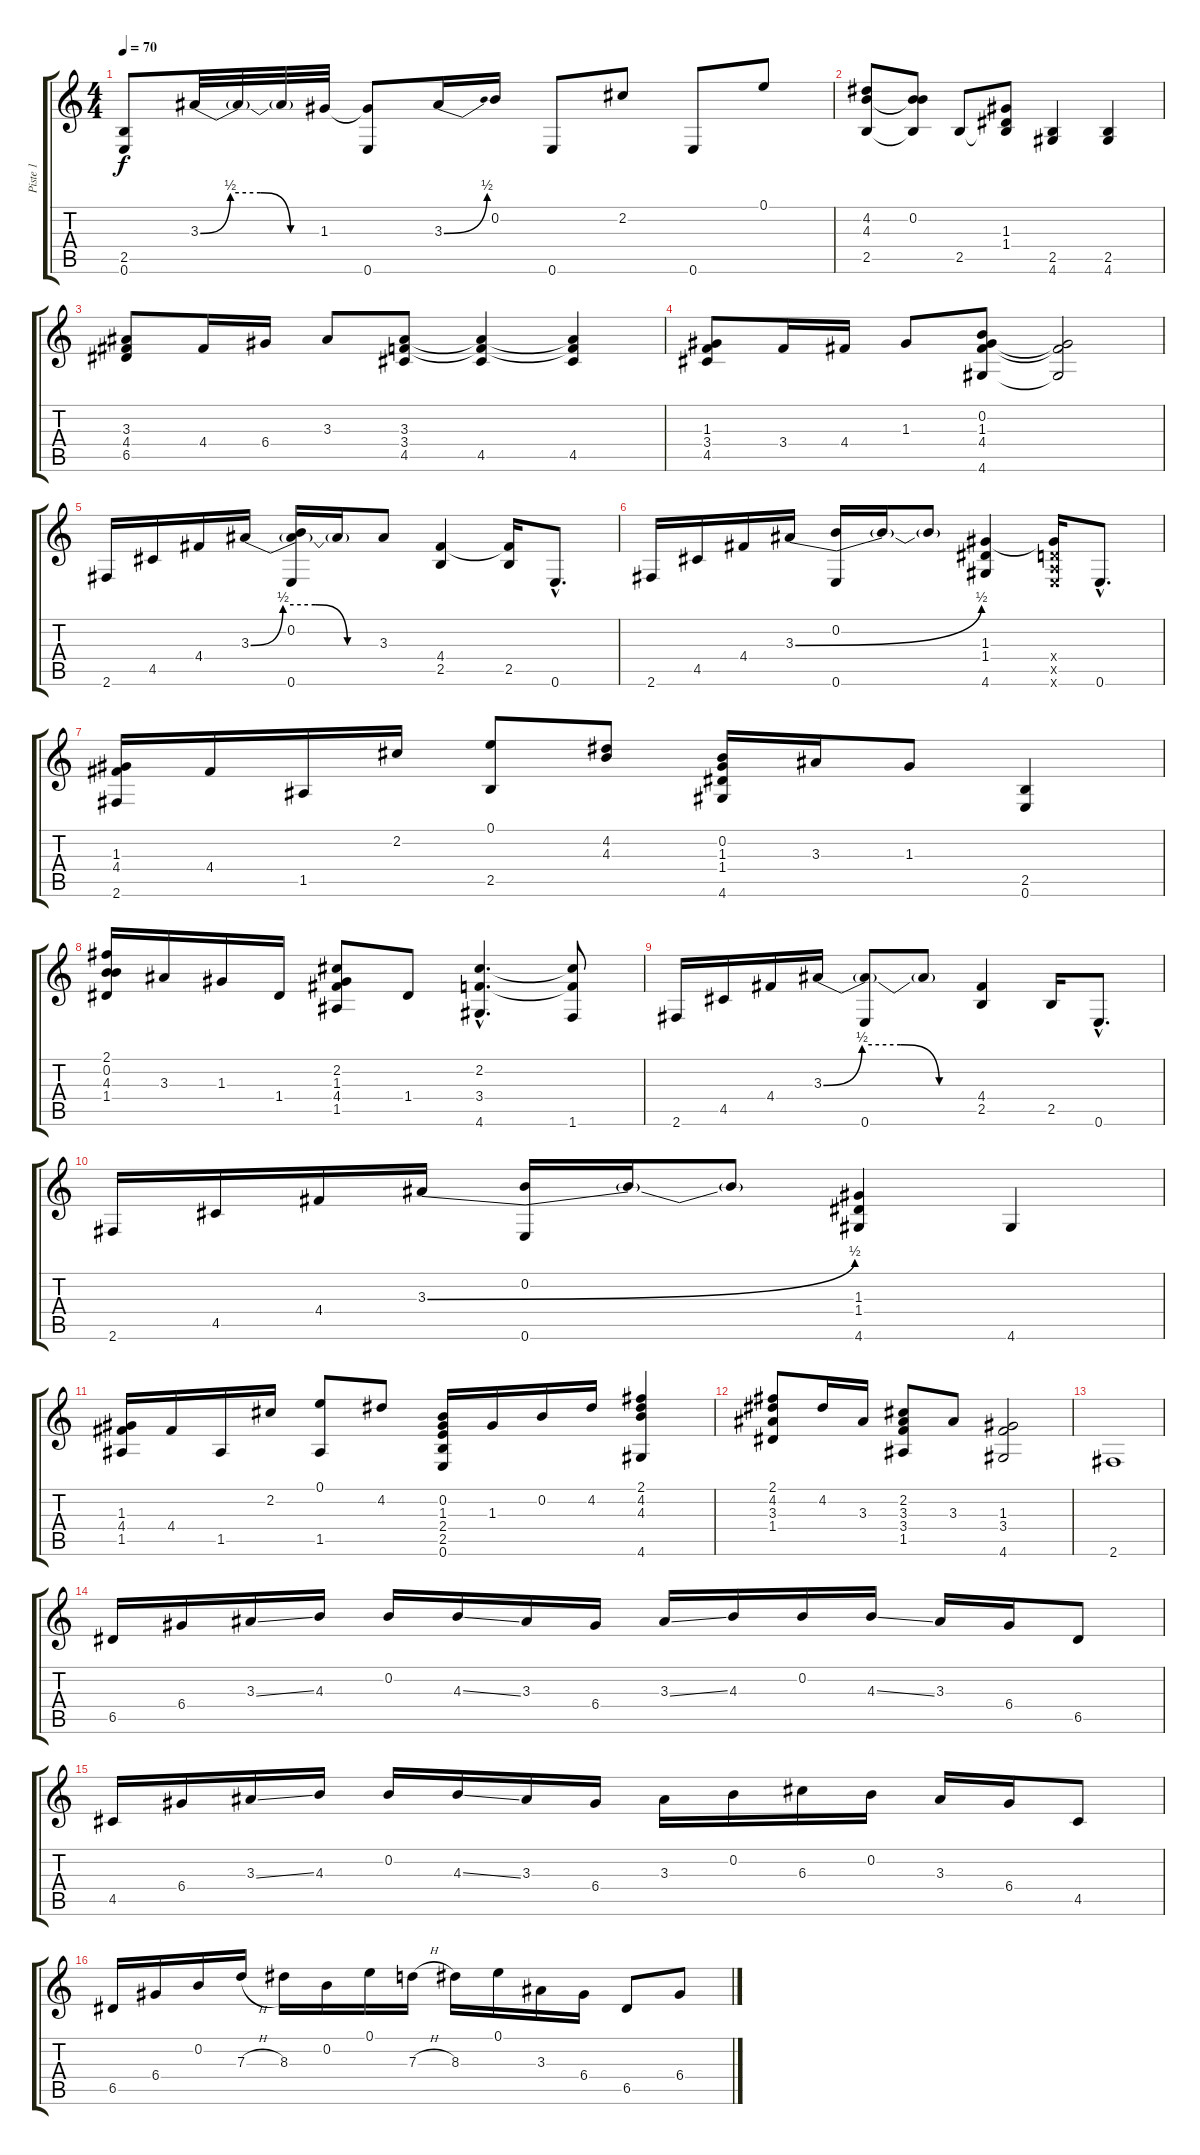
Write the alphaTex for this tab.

\track ("Piste 1" "Piste 1") {instrument electricguitarjazz}
\staff {score tabs}
\tuning (E4 B3 G3 D3 A2 E2) {hide}
\ts (4 4)
\tempo 70
\clef g2
\ks c
(2.5{t} 0.6).8{dy f} 3.3{be (custom 0 0 15 2 30 2 45 0 60 0)}.32 3.3{t}.32 3.3{t}.32 1.3.32 (1.3{t} 0.6).8 3.3{be (bend 0 0 60 2)}.16 0.2.16 0.6.8 2.2.8 0.6.8 0.1.8 |
(4.2 4.3 2.5).8 (0.2 4.3{t} 2.5{t}).8 2.5.8 (1.3 1.4 2.5{t}).8 (2.5 4.6).4 (2.5 4.6).4 |
(3.3 4.4 6.5).8 4.4.16 6.4.16 3.3.8 (3.3 3.4 4.5).8 (3.3{t} 3.4{t} 4.5).4 (3.3{t} 3.4{t} 4.5).4 |
(1.3 3.4 4.5).8 3.4.16 4.4.16 1.3.8 (0.2 1.3 4.4 4.6).8 (1.3{t} 4.4{t} 4.6{t}).2 |
2.6.16 4.5.16 4.4.16 3.3{be (custom 0 0 15 2 30 2 45 0 60 0)}.16 (0.2 3.3{t} 0.6).16 3.3{t}.16 3.3.8 (4.4 2.5).4 (4.4{t} 2.5).16 0.6{hac}.8{d} |
2.6.16 4.5.16 4.4.16 3.3{be (bend 0 0 60 2)}.16 (0.2 0.6).16 3.3{t}.16 3.3{t}.8 (1.3 1.4 4.6).4 (1.3{t} 0.4{x} 0.5{x} 0.6{x}).16 0.6{hac}.8{d} |
(1.3 4.4 2.6).16 4.4.16 1.5.16 2.2.16 (0.1 2.5).8 (4.2 4.3).8 (0.2 1.3 1.4 4.6).16 3.3.16 1.3.8 (2.5 0.6).4 |
(2.1 0.2 4.3 1.4).16 3.3.16 1.3.16 1.4.16 (2.2 1.3 4.4 1.5).8 1.4.8 (2.2{hac} 3.4{hac} 4.6{hac}).4{d} (2.2{t} 3.4{t} 1.6).8 |
2.6.16 4.5.16 4.4.16 3.3{be (custom 0 0 15 2 30 2 45 0 60 0)}.16 (3.3{t} 0.6).8 3.3{t}.8 (4.4 2.5).4 2.5.16 0.6{hac}.8{d} |
2.6.16 4.5.16 4.4.16 3.3{be (bend 0 0 60 2)}.16 (0.2 0.6).16 3.3{t}.16 3.3{t}.8 (1.3 1.4 4.6).4 4.6.4 |
(1.3 4.4 1.5).16 4.4.16 1.5.16 2.2.16 (0.1 1.5).8 4.2.8 (0.2 1.3 2.4 2.5 0.6).16 1.3.16 0.2.16 4.2.16 (2.1 4.2 4.3 4.6).4 |
(2.1 4.2 3.3 1.4).8 4.2.16 3.3.16 (2.2 3.3 3.4 1.5).8 3.3.8 (1.3 3.4 4.6).2 |
2.6.1 |
6.5.16 6.4.16 3.3{ss}.16 4.3.16 0.2.16 4.3{ss}.16 3.3.16 6.4.16 3.3{ss}.16 4.3.16 0.2.16 4.3{ss}.16 3.3.16 6.4.16 6.5.8 |
4.5.16 6.4.16 3.3{ss}.16 4.3.16 0.2.16 4.3{ss}.16 3.3.16 6.4.16 3.3.16 0.2.16 6.3.16 0.2.16 3.3.16 6.4.16 4.5.8 |
6.5.16 6.4.16 0.2.16 7.3{h}.16 8.3.16 0.2.16 0.1.16 7.3{h}.16 8.3.16 0.1.16 3.3.16 6.4.16 6.5.8 6.4.8
